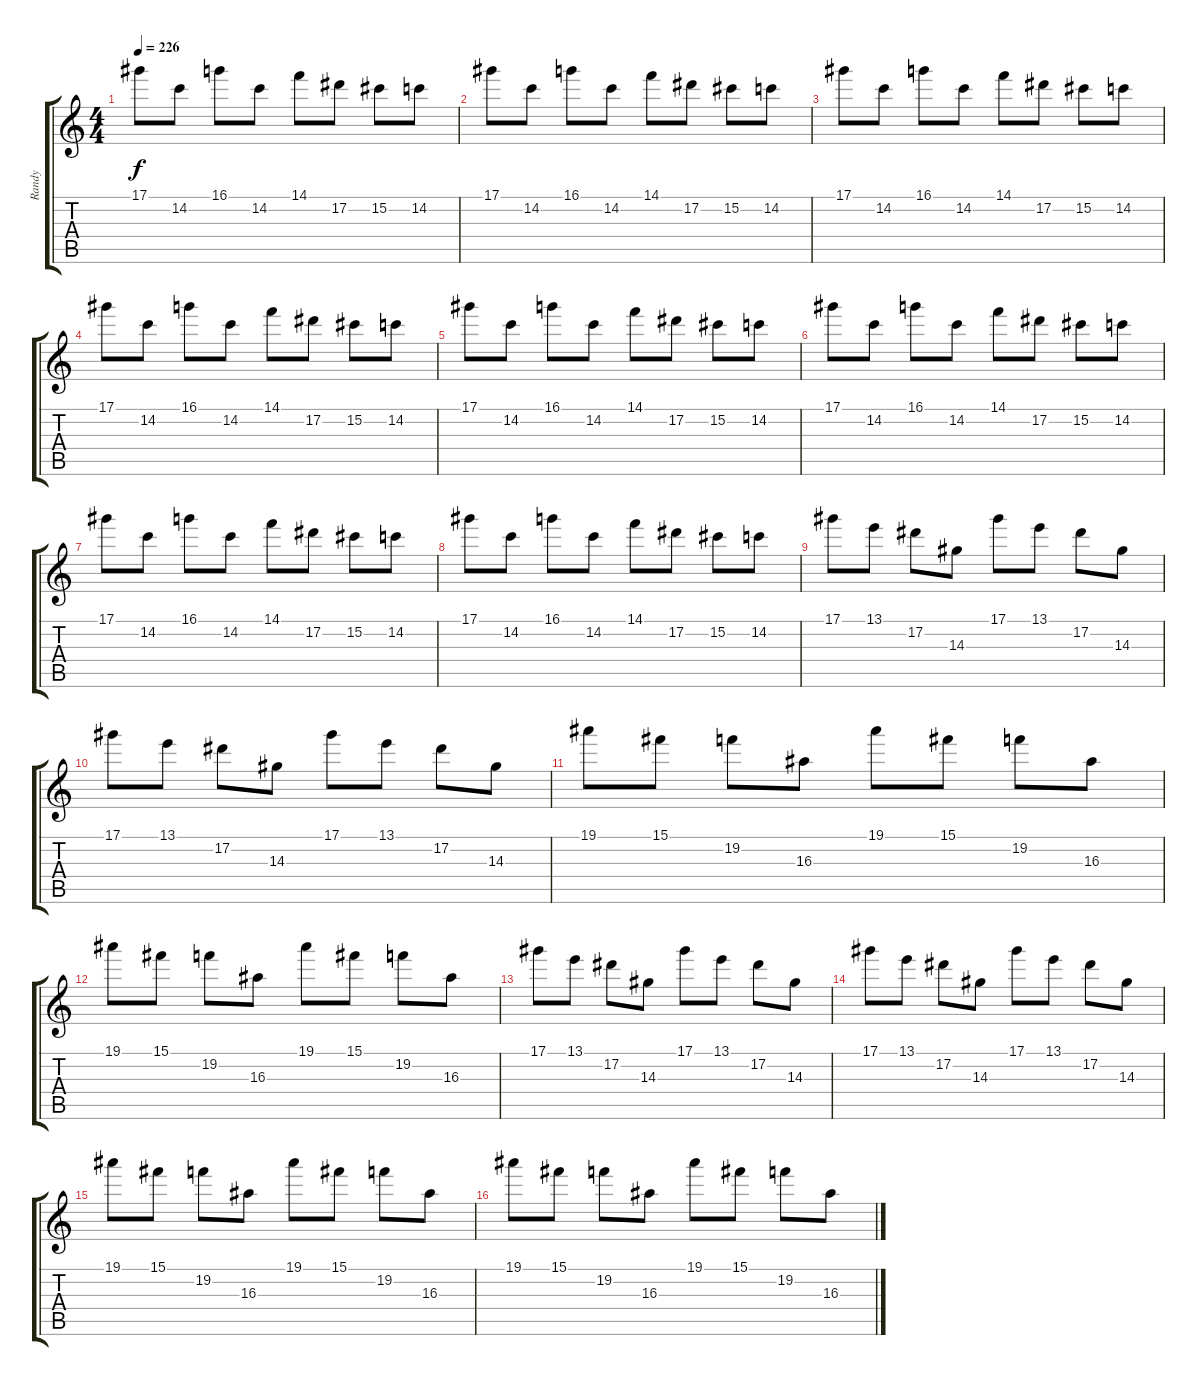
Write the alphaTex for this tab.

\track ("Randy" "Randy") {instrument distortionguitar}
\staff {score tabs}
\tuning (Eb4 Bb3 Gb3 Db3 Ab2 Eb2) {hide}
\ts (4 4)
\tempo 226
\tempo 140
\tempo 226
\clef g2
\ks c
17.1.8{dy f instrument distortionguitar} 14.2.8 16.1.8 14.2.8 14.1.8 17.2.8 15.2.8 14.2.8 |
17.1.8 14.2.8 16.1.8 14.2.8 14.1.8 17.2.8 15.2.8 14.2.8 |
17.1.8 14.2.8 16.1.8 14.2.8 14.1.8 17.2.8 15.2.8 14.2.8 |
17.1.8 14.2.8 16.1.8 14.2.8 14.1.8 17.2.8 15.2.8 14.2.8 |
17.1.8 14.2.8 16.1.8 14.2.8 14.1.8 17.2.8 15.2.8 14.2.8 |
17.1.8 14.2.8 16.1.8 14.2.8 14.1.8 17.2.8 15.2.8 14.2.8 |
17.1.8 14.2.8 16.1.8 14.2.8 14.1.8 17.2.8 15.2.8 14.2.8 |
17.1.8 14.2.8 16.1.8 14.2.8 14.1.8 17.2.8 15.2.8 14.2.8 |
17.1.8 13.1.8 17.2.8 14.3.8 17.1.8 13.1.8 17.2.8 14.3.8 |
17.1.8 13.1.8 17.2.8 14.3.8 17.1.8 13.1.8 17.2.8 14.3.8 |
19.1.8 15.1.8 19.2.8 16.3.8 19.1.8 15.1.8 19.2.8 16.3.8 |
19.1.8 15.1.8 19.2.8 16.3.8 19.1.8 15.1.8 19.2.8 16.3.8 |
17.1.8 13.1.8 17.2.8 14.3.8 17.1.8 13.1.8 17.2.8 14.3.8 |
17.1.8 13.1.8 17.2.8 14.3.8 17.1.8 13.1.8 17.2.8 14.3.8 |
19.1.8 15.1.8 19.2.8 16.3.8 19.1.8 15.1.8 19.2.8 16.3.8 |
19.1.8 15.1.8 19.2.8 16.3.8 19.1.8 15.1.8 19.2.8 16.3.8
